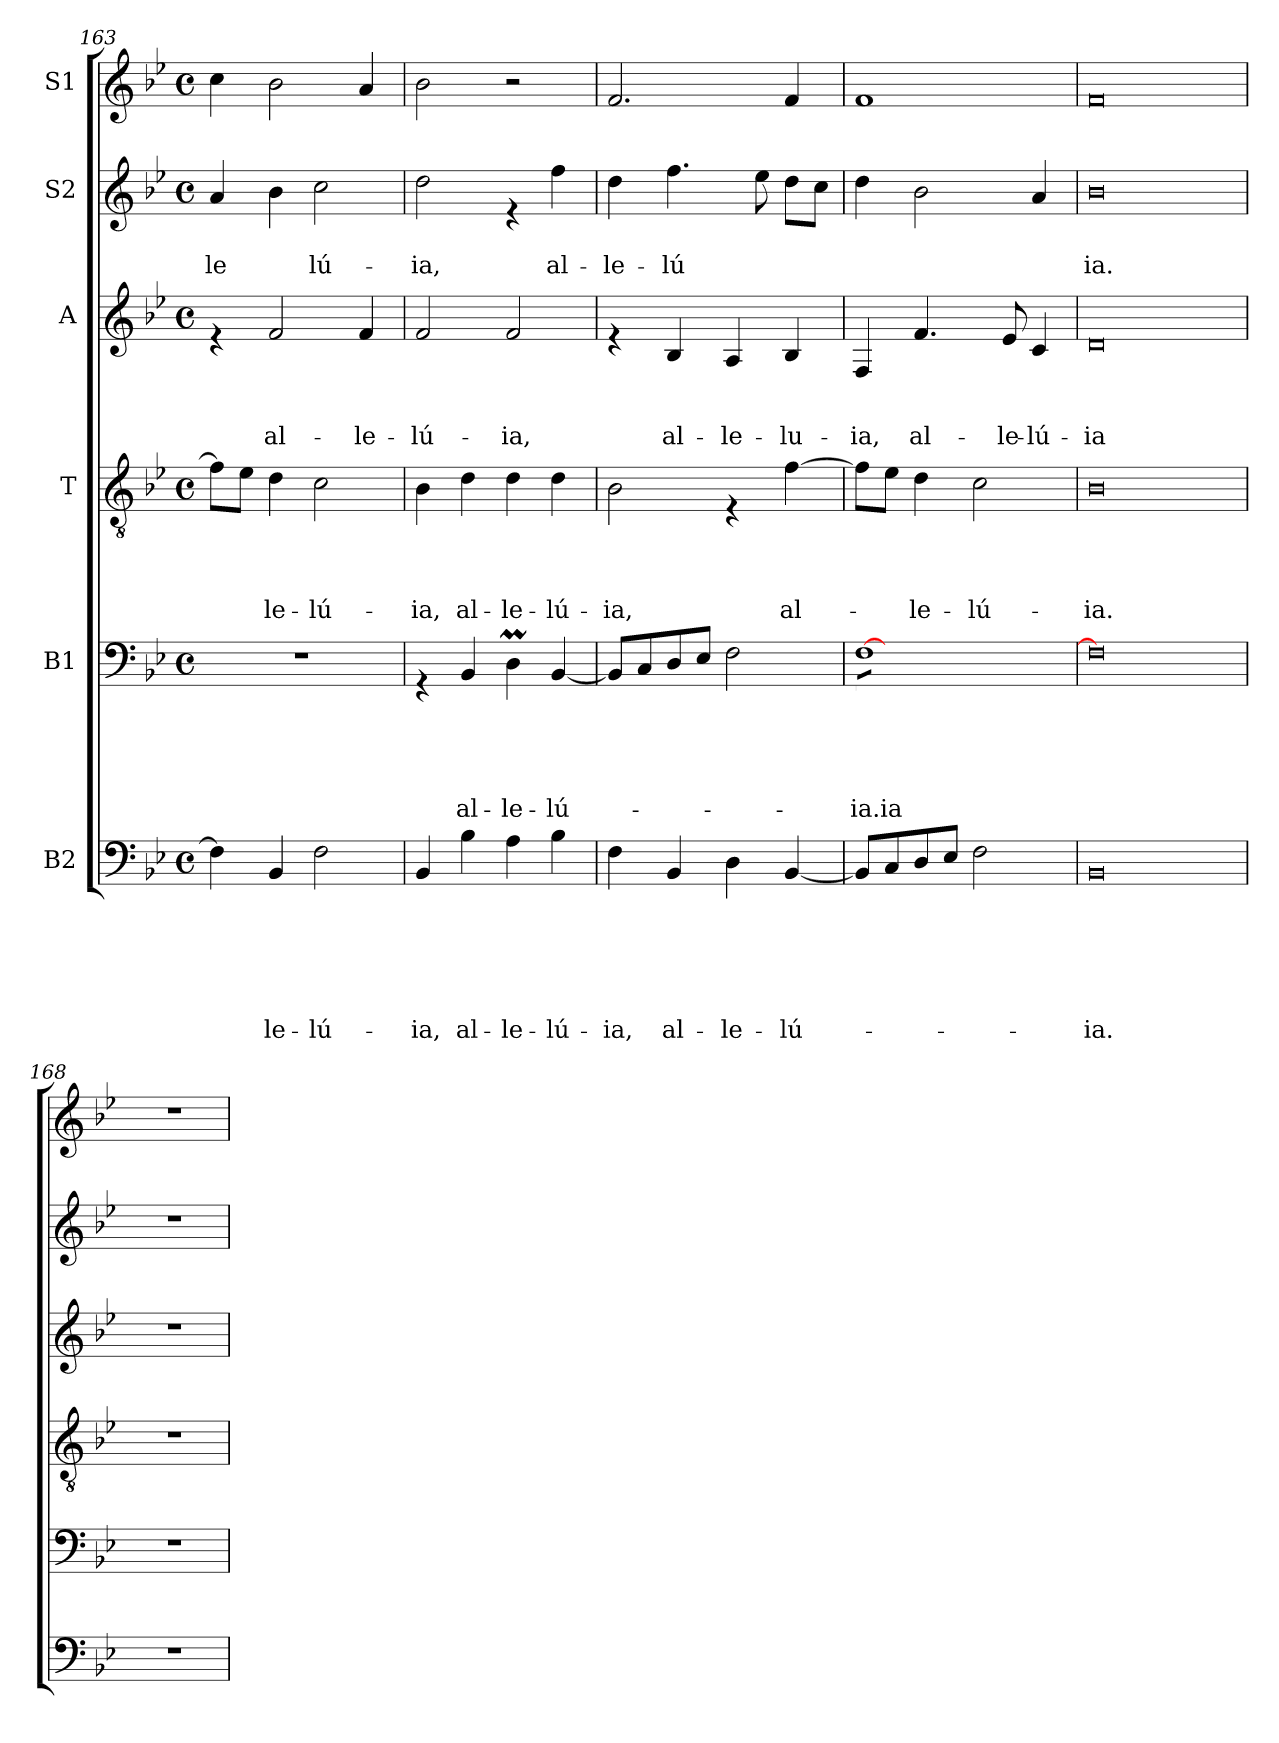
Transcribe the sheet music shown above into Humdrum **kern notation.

**kern	**text	**text	**text	**text	**text	**text	**kern	**text	**text	**text	**text	**text	**kern	**text	**text	**text	**text	**kern	**text	**text	**text	**kern	**text	**text	**kern
*part6	*part6	*part6	*part6	*part6	*part6	*part6	*part5	*part5	*part5	*part5	*part5	*part5	*part4	*part4	*part4	*part4	*part4	*part3	*part3	*part3	*part3	*part2	*part2	*part2	*part1
*staff6	*staff6	*staff6	*staff6	*staff6	*staff6	*staff6	*staff5	*staff5	*staff5	*staff5	*staff5	*staff5	*staff4	*staff4	*staff4	*staff4	*staff4	*staff3	*staff3	*staff3	*staff3	*staff2	*staff2	*staff2	*staff1
*I"B2	*	*	*	*	*	*	*I"B1	*	*	*	*	*	*I"T	*	*	*	*	*I"A	*	*	*	*I"S2	*	*	*I"S1
*clefF4	*	*	*	*	*	*	*clefF4	*	*	*	*	*	*clefGv2	*	*	*	*	*clefG2	*	*	*	*clefG2	*	*	*clefG2
*k[b-e-]	*	*	*	*	*	*	*k[b-e-]	*	*	*	*	*	*k[b-e-]	*	*	*	*	*k[b-e-]	*	*	*	*k[b-e-]	*	*	*k[b-e-]
*B-:	*	*	*	*	*	*	*B-:	*	*	*	*	*	*B-:	*	*	*	*	*B-:	*	*	*	*B-:	*	*	*B-:
*M4/4	*	*	*	*	*	*	*M4/4	*	*	*	*	*	*M4/4	*	*	*	*	*M4/4	*	*	*	*M4/4	*	*	*M4/4
*met(c)	*	*	*	*	*	*	*met(c)	*	*	*	*	*	*met(c)	*	*	*	*	*met(c)	*	*	*	*met(c)	*	*	*met(c)
=163	=163	=163	=163	=163	=163	=163	=163	=163	=163	=163	=163	=163	=163	=163	=163	=163	=163	=163	=163	=163	=163	=163	=163	=163	=163
!	!	!	!	!	!	!	!	!	!	!	!	!	!	!	!	!	!	!	!	!	!	!	!	!LO:LY:b	!
4F\]	.	.	.	.	.	.	1r	.	.	.	.	.	8f\L]	.	.	.	.	4re	.	.	.	4a/	.	le	4cc\
.	.	.	.	.	.	.	.	.	.	.	.	.	8e-\J	.	.	.	.	.	.	.	.	.	.	.	.
!	!	!	!	!	!	!LO:LY:b	!	!	!	!	!	!	!	!	!	!	!LO:LY:b	!	!	!	!LO:LY:b	!	!	!	!
4BB-/	.	.	.	.	.	-le-	.	.	.	.	.	.	4d\	.	.	.	-le-	2f/	.	.	al-	4b-\	.	.	2b-\
!	!	!	!	!	!	!LO:LY:b	!	!	!	!	!	!	!	!	!	!	!LO:LY:b	!	!	!	!	!	!	!LO:LY:b	!
2F\	.	.	.	.	.	-lú-	.	.	.	.	.	.	2c\	.	.	.	-lú-	.	.	.	.	2cc\	.	lú-	.
!	!	!	!	!	!	!	!	!	!	!	!	!	!	!	!	!	!	!	!	!	!LO:LY:b	!	!	!	!
.	.	.	.	.	.	.	.	.	.	.	.	.	.	.	.	.	.	4f/	.	.	-le-	.	.	.	4a/
!!LO:PB:g=z
=164	=164	=164	=164	=164	=164	=164	=164	=164	=164	=164	=164	=164	=164	=164	=164	=164	=164	=164	=164	=164	=164	=164	=164	=164	=164
!	!	!	!	!	!	!LO:LY:b	!	!	!	!	!	!	!	!	!	!	!LO:LY:b	!	!	!	!LO:LY:b	!	!	!LO:LY:b	!
4BB-/	.	.	.	.	.	-ia,	4rGG	.	.	.	.	.	4B-\	.	.	.	-ia,	2f/	.	.	-lú-	2dd\	.	-ia,	2b-\
!	!	!	!	!	!	!LO:LY:b	!	!	!	!	!	!LO:LY:b	!	!	!	!	!LO:LY:b	!	!	!	!	!	!	!	!
4B->\	.	.	.	.	.	al-	4BB-/	.	.	.	.	al-	4d\	.	.	.	al-	.	.	.	.	.	.	.	.
!	!	!	!	!	!	!LO:LY:b	!	!	!	!	!	!LO:LY:b	!	!	!	!	!LO:LY:b	!	!	!	!LO:LY:b	!	!	!	!
4A\	.	.	.	.	.	-le-	4Dm\	.	.	.	.	-le-	4d\	.	.	.	-le-	2f/	.	.	-ia,	4re	.	.	2r
!	!	!	!	!	!	!LO:LY:b	!	!	!	!	!	!LO:LY:b	!	!	!	!	!LO:LY:b	!	!	!	!	!	!	!LO:LY:b	!
4B-\	.	.	.	.	.	-lú-	[<4BB-/	.	.	.	.	-lú-	4d\	.	.	.	-lú-	.	.	.	.	4ff\	.	al-	.
=165	=165	=165	=165	=165	=165	=165	=165	=165	=165	=165	=165	=165	=165	=165	=165	=165	=165	=165	=165	=165	=165	=165	=165	=165	=165
!	!	!	!	!	!	!LO:LY:b	!	!	!	!	!	!	!	!	!	!	!LO:LY:b	!	!	!	!	!	!	!LO:LY:b	!
4F\	.	.	.	.	.	-ia,	8BB-/L]	.	.	.	.	.	2B-\	.	.	.	-ia,	4re	.	.	.	4dd\	.	-le-	2.f/
.	.	.	.	.	.	.	8C/	.	.	.	.	.	.	.	.	.	.	.	.	.	.	.	.	.	.
!	!	!	!	!	!	!LO:LY:b	!	!	!	!	!	!	!	!	!	!	!	!	!	!	!LO:LY:b	!	!	!LO:LY:b	!
4BB-/	.	.	.	.	.	al-	8D/	.	.	.	.	.	.	.	.	.	.	4B-/	.	.	al-	4.ff\	.	-lú	.
.	.	.	.	.	.	.	8E-/J	.	.	.	.	.	.	.	.	.	.	.	.	.	.	.	.	.	.
!	!	!	!	!	!	!LO:LY:b	!	!	!	!	!	!	!	!	!	!	!	!	!	!	!LO:LY:b	!	!	!	!
4D\	.	.	.	.	.	-le-	2F>\	.	.	.	.	.	4rE	.	.	.	.	4A/	.	.	-le-	.	.	.	.
.	.	.	.	.	.	.	.	.	.	.	.	.	.	.	.	.	.	.	.	.	.	8ee-\	.	.	.
!	!	!	!	!	!	!LO:LY:b	!	!	!	!	!	!	!	!	!	!	!LO:LY:b	!	!	!	!LO:LY:b	!	!	!	!
[<4BB-/	.	.	.	.	.	-lú-	.	.	.	.	.	.	[>4f\	.	.	.	al-	4B-/	.	.	-lu-	8dd\L	.	.	4f/
.	.	.	.	.	.	.	.	.	.	.	.	.	.	.	.	.	.	.	.	.	.	8cc\J	.	.	.
=166	=166	=166	=166	=166	=166	=166	=166	=166	=166	=166	=166	=166	=166	=166	=166	=166	=166	=166	=166	=166	=166	=166	=166	=166	=166
!	!	!	!	!	!	!	!	!	!	!	!	!LO:LY:b	!	!	!	!	!	!	!	!	!LO:LY:b	!	!	!	!
*	*	*	*	*	*	*	*tremolo	*	*	*	*	*	*	*	*	*	*	*	*	*	*	*	*	*	*
8BB-/L]	.	.	.	.	.	.	[>8FL	.	.	.	.	-ia.ia	8f\L]	.	.	.	.	4F/	.	.	-ia,	4dd\	.	.	1f
8C/	.	.	.	.	.	.	8F	.	.	.	.	.	8e-\J	.	.	.	.	.	.	.	.	.	.	.	.
!	!	!	!	!	!	!	!	!	!	!	!	!	!	!	!	!	!LO:LY:b	!	!	!	!LO:LY:b	!	!	!	!
8D/	.	.	.	.	.	.	8F	.	.	.	.	.	4d\	.	.	.	-le-	4.f/	.	.	al-	2b-\	.	.	.
8E-/J	.	.	.	.	.	.	8F	.	.	.	.	.	.	.	.	.	.	.	.	.	.	.	.	.	.
!	!	!	!	!	!	!	!	!	!	!	!	!	!	!	!	!	!LO:LY:b	!	!	!	!	!	!	!	!
2F\	.	.	.	.	.	.	8F	.	.	.	.	.	2c\	.	.	.	-lú-	.	.	.	.	.	.	.	.
!	!	!	!	!	!	!	!	!	!	!	!	!	!	!	!	!	!	!	!	!	!LO:LY:b	!	!	!	!
.	.	.	.	.	.	.	8F	.	.	.	.	.	.	.	.	.	.	8e-/	.	.	-le-	.	.	.	.
!	!	!	!	!	!	!	!	!	!	!	!	!	!	!	!	!	!	!	!	!	!LO:LY:b	!	!	!	!
.	.	.	.	.	.	.	8F	.	.	.	.	.	.	.	.	.	.	4c/	.	.	-lú-	4a/	.	.	.
.	.	.	.	.	.	.	8FJ	.	.	.	.	.	.	.	.	.	.	.	.	.	.	.	.	.	.
*	*	*	*	*	*	*	*Xtremolo	*	*	*	*	*	*	*	*	*	*	*	*	*	*	*	*	*	*
=167	=167	=167	=167	=167	=167	=167	=167	=167	=167	=167	=167	=167	=167	=167	=167	=167	=167	=167	=167	=167	=167	=167	=167	=167	=167
*	*	*	*	*	*	*	*	*	*	*	*	*	*	*	*	*	*	*	*	*	*	*	*	*	*MM114
!	!	!	!	!	!	!LO:LY:b	!	!	!	!	!	!	!	!	!	!	!LO:LY:b	!	!	!	!LO:LY:b	!	!	!LO:LY:b	!
0BB-	.	.	.	.	.	-ia.	0F]	.	.	.	.	.	0B-	.	.	.	-ia.	0d	.	.	-ia	0b-	.	ia.	0f
!!LO:LB:g=z
=168	=168	=168	=168	=168	=168	=168	=168	=168	=168	=168	=168	=168	=168	=168	=168	=168	=168	=168	=168	=168	=168	=168	=168	=168	=168
1r	.	.	.	.	.	.	1r	.	.	.	.	.	1r	.	.	.	.	1r	.	.	.	1r	.	.	1r
=	=	=	=	=	=	=	=	=	=	=	=	=	=	=	=	=	=	=	=	=	=	=	=	=	=
*-	*-	*-	*-	*-	*-	*-	*-	*-	*-	*-	*-	*-	*-	*-	*-	*-	*-	*-	*-	*-	*-	*-	*-	*-	*-
